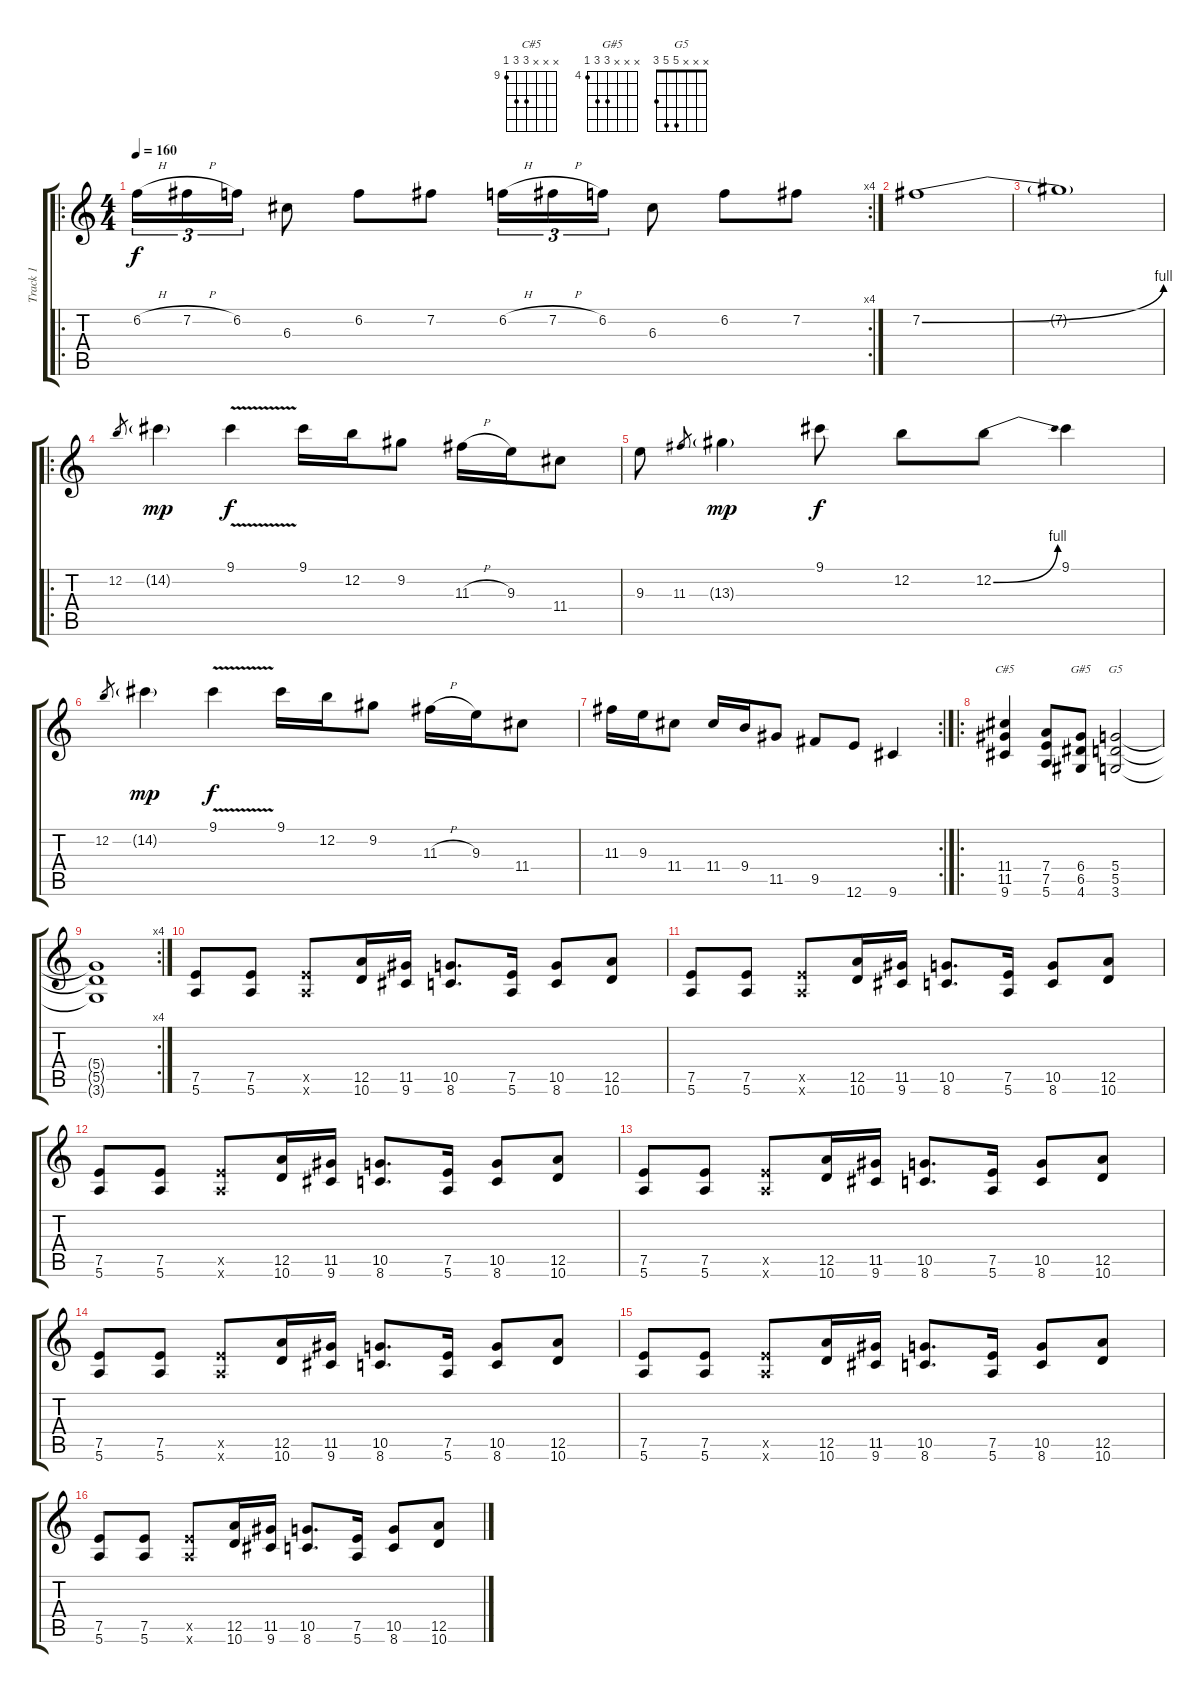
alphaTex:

\track ("Track 1" "Track 1") {instrument overdrivenguitar}
\staff {score tabs}
\tuning (E4 B3 G3 D3 A2 E2) {hide}
\chord ("C#5" x x x 11 11 9) {firstfret 9}
\chord ("G#5" x x x 6 6 4) {firstfret 4}
\chord ("G5" x x x 5 5 3)
\ro
\rc 4
\ts (4 4)
\tempo 160
\clef g2
\ks c
6.2{h}.16{tu (3 2) dy f} 7.2{h}.16{tu (3 2)} 6.2.16{tu (3 2)} 6.3.8 6.2.8 7.2.8 6.2{h}.16{tu (3 2)} 7.2{h}.16{tu (3 2)} 6.2.16{tu (3 2)} 6.3.8 6.2.8 7.2.8 |
7.2{be (bend 0 0 60 4)}.1 |
7.2{t}.1 |
\ro
12.2.8{gr} 14.2{g}.4{dy mp} 9.1{v}.4{dy f} 9.1.16 12.2.16 9.2.8 11.3{h}.16 9.3.16 11.4.8 |
9.3.8 11.3.8{gr} 13.3{g}.4{dy mp} 9.1.8{dy f} 12.2.8 12.2{be (bend 0 0 60 4)}.8 9.1.4 |
12.2.8{gr} 14.2{g}.4{dy mp} 9.1{v}.4{dy f} 9.1.16 12.2.16 9.2.8 11.3{h}.16 9.3.16 11.4.8 |
\rc 2
11.3.16 9.3.16 11.4.8 11.4.16 9.4.16 11.5.8 9.5.8 12.6.8 9.6.4 |
\ro
(11.4 11.5 9.6).4{ch "C#5"} (7.4 7.5 5.6).8 (6.4 6.5 4.6).8{ch "G#5"} (5.4 5.5 3.6).2{ch "G5"} |
\rc 4
(5.4{t} 5.5{t} 3.6{t}).1 |
(7.5 5.6).8 (7.5 5.6).8 (7.5{x} 5.6{x}).8 (12.5 10.6).16 (11.5 9.6).16 (10.5 8.6).8{d} (7.5 5.6).16 (10.5 8.6).8 (12.5 10.6).8 |
(7.5 5.6).8 (7.5 5.6).8 (7.5{x} 5.6{x}).8 (12.5 10.6).16 (11.5 9.6).16 (10.5 8.6).8{d} (7.5 5.6).16 (10.5 8.6).8 (12.5 10.6).8 |
(7.5 5.6).8 (7.5 5.6).8 (7.5{x} 5.6{x}).8 (12.5 10.6).16 (11.5 9.6).16 (10.5 8.6).8{d} (7.5 5.6).16 (10.5 8.6).8 (12.5 10.6).8 |
(7.5 5.6).8 (7.5 5.6).8 (7.5{x} 5.6{x}).8 (12.5 10.6).16 (11.5 9.6).16 (10.5 8.6).8{d} (7.5 5.6).16 (10.5 8.6).8 (12.5 10.6).8 |
(7.5 5.6).8 (7.5 5.6).8 (7.5{x} 5.6{x}).8 (12.5 10.6).16 (11.5 9.6).16 (10.5 8.6).8{d} (7.5 5.6).16 (10.5 8.6).8 (12.5 10.6).8 |
(7.5 5.6).8 (7.5 5.6).8 (7.5{x} 5.6{x}).8 (12.5 10.6).16 (11.5 9.6).16 (10.5 8.6).8{d} (7.5 5.6).16 (10.5 8.6).8 (12.5 10.6).8 |
(7.5 5.6).8 (7.5 5.6).8 (7.5{x} 5.6{x}).8 (12.5 10.6).16 (11.5 9.6).16 (10.5 8.6).8{d} (7.5 5.6).16 (10.5 8.6).8 (12.5 10.6).8
